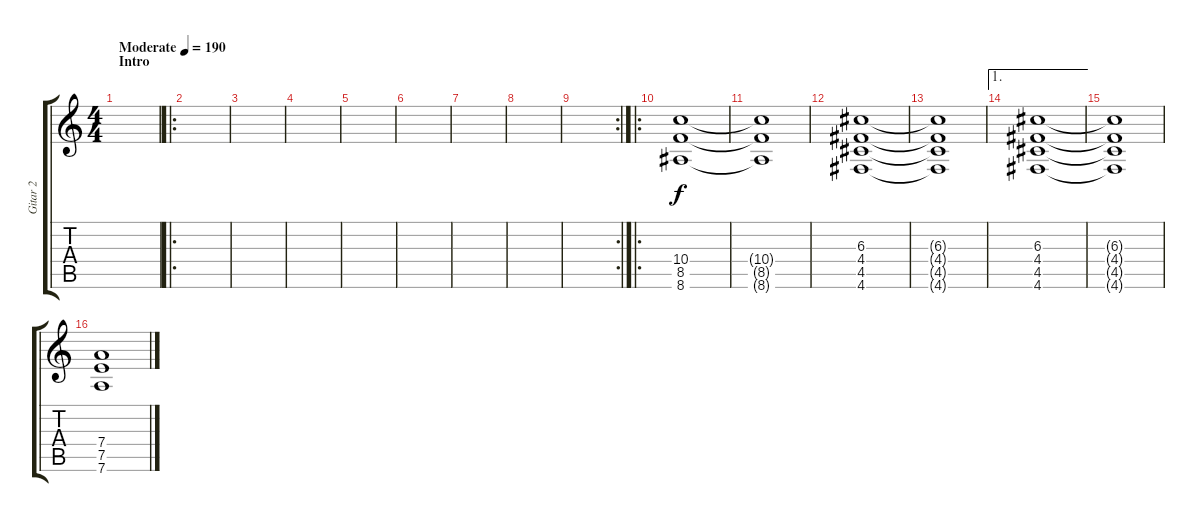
\track ("Gitar 2" "Gitar 2") {instrument distortionguitar}
\staff {score tabs}
\tuning (E4 B3 G3 D3 A2 D2) {hide}
\ts (4 4)
\section ("" "Intro")
\tempo (190 "Moderate")
\clef g2
\ks c
|
\ro
|
|
|
|
|
|
|
\rc 2
|
\ro
(10.4 8.5 8.6).1 |
(10.4{t} 8.5{t} 8.6{t}).1 |
(6.3 4.4 4.5 4.6).1 |
(6.3{t} 4.4{t} 4.5{t} 4.6{t}).1 |
\ae 1
(6.3 4.4 4.5 4.6).1 |
(6.3{t} 4.4{t} 4.5{t} 4.6{t}).1 |
(7.4 7.5 7.6).1
